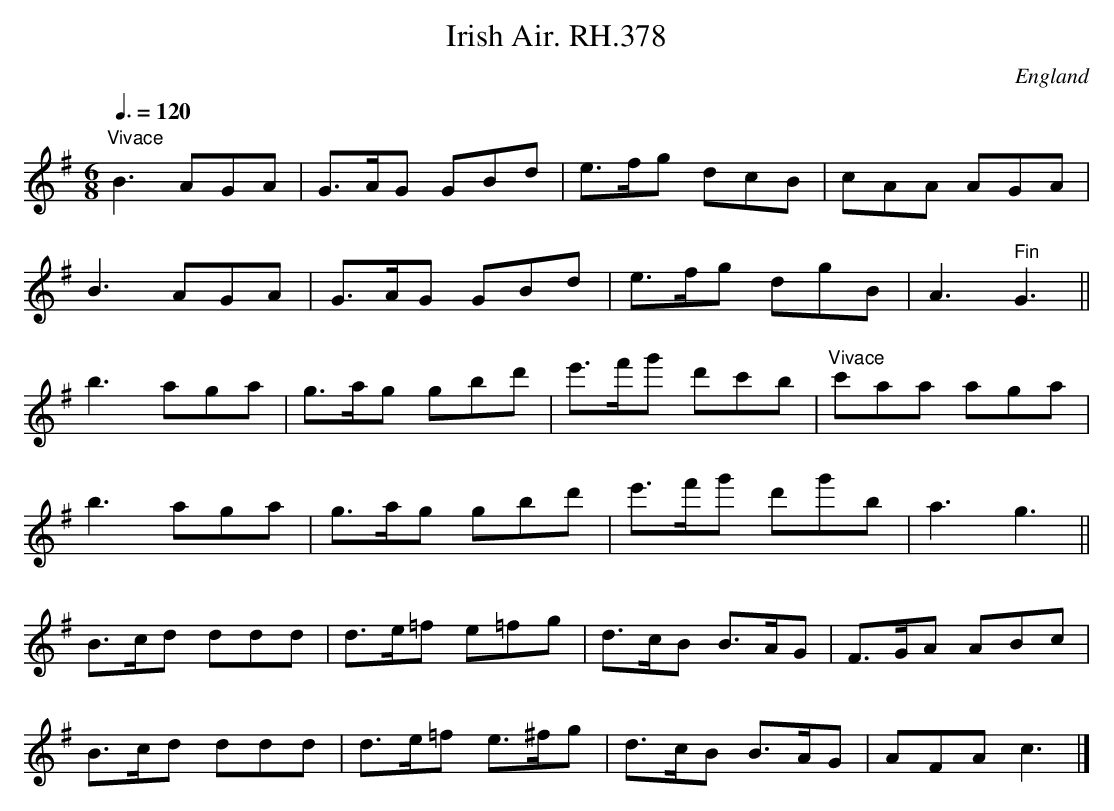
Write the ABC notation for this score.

X:1
T:Irish Air. RH.378
O:England
M:6/8
L:1/8
Q:3/8=120
K:G
"Vivace"B3 AGA|G>AG GBd|e>fg dcB|cAA AGA|
B3 AGA|G>AG GBd|e>fg dgB|A3 " Fin"G3||
b3 aga|g>ag gbd'|e'>f'g' d'c'b|"Vivace"c'aa aga|
b3 aga|g>ag gbd'|e'>f'g' d'g'b|a3 g3||
B>cd ddd|d>e=f e=fg|d>cB B>AG|F>GA ABc|
B>cd ddd|d>e=f e>^fg|d>cB B>AG|AFAc3|]
